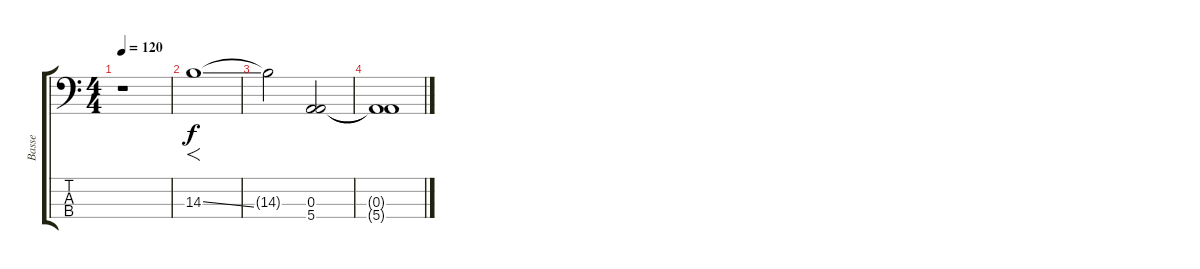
\track ("Basse" "Basse") {instrument electricbasspick}
\staff {score tabs}
\tuning (G2 D2 A1 E1) {hide}
\ts (4 4)
\tempo 120
\clef f4
\ks c
r.1{dy f} |
14.3{ss}.1{f} |
14.3{t}.2 (0.3 5.4).2 |
(0.3{t} 5.4{t}).1
